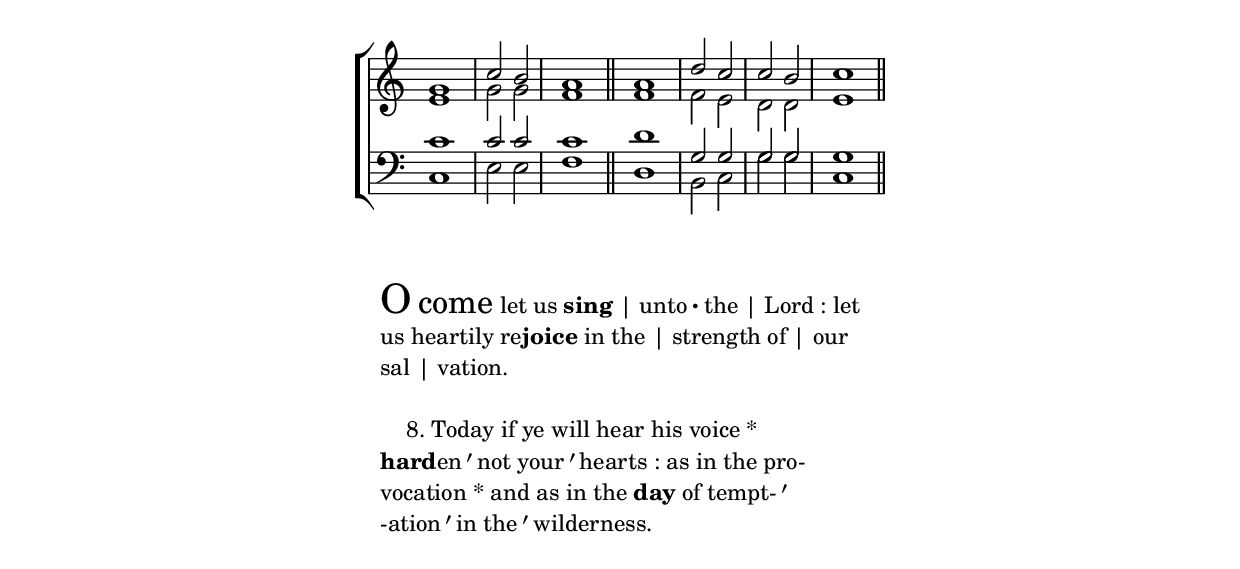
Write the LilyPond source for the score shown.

%% DO NOT EDIT this file manually; it is automatically
%% generated from LSR http://lsr.dsi.unimi.it
%% Make any changes in LSR itself, or in Documentation/snippets/new/ ,
%% and then run scripts/auxiliar/makelsr.py
%%
%% This file is in the public domain.
\version "2.14.2"

\header {
  lsrtags = "template, vocal-music"

%% Translation of GIT committish: b482c3e5b56c3841a88d957e0ca12964bd3e64fa
  texidoces = "
Esta plantilla muestra una forma de preparar un cántico salmódico
anglicano.  También muestra cómo se pueden añadir estrofas adicionales
como texto independiente por debajo de la música.  Las dos estrofas se
codifican en estilos diferentes para ilustrar más posibilidades.

"
  doctitlees = "Plantilla de salmo del canto anglicano"

%% Translation of GIT committish: 6ae36b6f8a7cf2df5f4e46c3c06820fccd9f35e1
  texidocit = "
Questo modello presenta un modo di impostare un salmo anglicano.  Mostra
anche come le strofe possono essere aggiunte come testo separato al di sotto
della musica.  Le due strofe sono scritte con stili diversi per illustrare
le varie possibilità.

"
  doctitleit = "Modello per salmo anglicano"

%% Translation of GIT committish: 144cd434d02e6d90b2fb738eeee99119a7c5e1d2

  texidocde = "
Diese Vorlage zeigt eine Art, anglikanische Psalmengesänge zu setzen.  Hier
wird auch gezeigt, wie Strophen als einfacher Text unter den Noten hinzugefügt
werden können.  Zwei Strophen sind in unterschiedlicher Weise notiert um mehr
Möglichkeiten darzustellen.
"
  doctitlede = "Vorlage für anglikanischen Psalm"


%% Translation of GIT committish: 3b125956b08d27ef39cd48bfa3a2f1e1bb2ae8b4
  texidocfr = "
Cet exemple illustre la manière de présenter un cantique tel qu'on le
trouve dans l'église anglicane.  Vous noterez comment sont ajoutés les
couplets indépendamment de la musique.  Dans le but de vous montrer
plusieurs styles, comparez le code des deux couplets.

"
  doctitlefr = "Psalmodie anglicane"


  texidoc = "
This template shows one way of setting out an Anglican psalm chant. It
also shows how the verses may be added as stand-alone text under the
music.  The two verses are coded in different styles to demonstrate
more possibilities.

"
  doctitle = "Anglican psalm template"
} % begin verbatim


SopranoMusic = \relative g' {
  g1 | c2 b | a1 | \bar "||"
  a1 | d2 c | c b | c1 | \bar "||"
}

AltoMusic = \relative c' {
  e1 | g2 g | f1 |
  f1 | f2 e | d d | e1 |
}

TenorMusic = \relative a {
  c1 | c2 c | c1 |
  d1 | g,2 g | g g | g1 |
}

BassMusic =  \relative c {
  c1 | e2 e | f1 |
  d1 | b2 c | g' g | c,1 |
}

global = {
  \time 2/2
}

dot = \markup {
  \raise #0.7 \musicglyph #"dots.dot"
}

tick = \markup {
  \raise #1 \fontsize #-5 \musicglyph #"scripts.rvarcomma"
}

% Use markup to center the chant on the page
\markup {
  \fill-line {
    \score {  % centered
      <<
        \new ChoirStaff <<
          \new Staff <<
            \global
            \clef "treble"
            \new Voice = "Soprano" <<
              \voiceOne
              \SopranoMusic
            >>
            \new Voice = "Alto" <<
              \voiceTwo
              \AltoMusic
            >>
          >>
          \new Staff <<
            \clef "bass"
            \global
            \new Voice = "Tenor" <<
              \voiceOne
              \TenorMusic
            >>
            \new Voice = "Bass" <<
              \voiceTwo
              \BassMusic
            >>
          >>
        >>
      >>
      \layout {
        \context {
          \Score
          \override SpacingSpanner
          #'base-shortest-duration = #(ly:make-moment 1 2)
        }
        \context {
          \Staff
          \remove "Time_signature_engraver"
        }
      }
    }  % End score
  }
}  % End markup

\markup {
  \fill-line {
    \column {
      \left-align {
        \null \null \null
        \line {
          \fontsize #5 O
          \fontsize #3 come
          let us \bold sing | unto \dot the | Lord : let
        }
        \line {
          us heartily
          \concat { re \bold joice }
          in the | strength of | our
        }
        \line {
          sal | vation.
        }
        \null
        \line {
          \hspace #2.5 8. Today if ye will hear his voice *
        }
        \line {
          \concat { \bold hard en }
          \tick not your \tick hearts : as in the pro-
        }
        \line {
          vocation * and as in the \bold day of tempt- \tick
        }
        \line {
          -ation \tick in the \tick wilderness.
        }
      }
    }
  }
}
